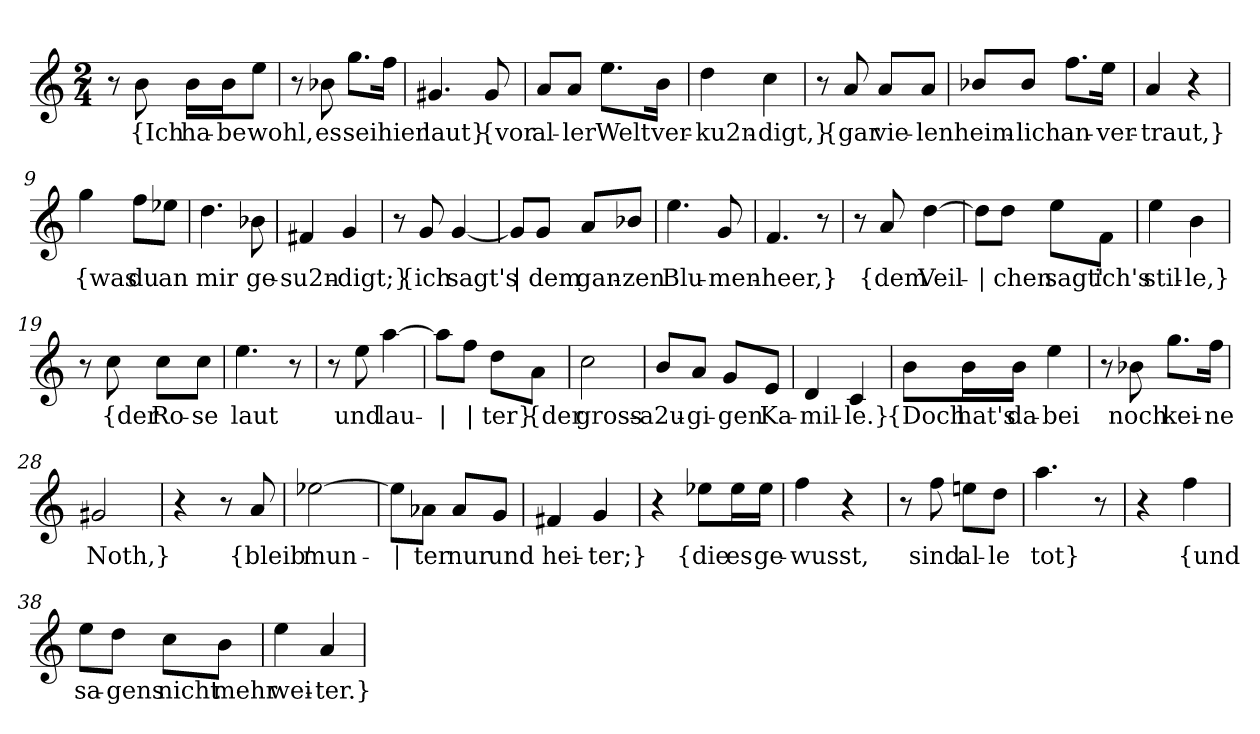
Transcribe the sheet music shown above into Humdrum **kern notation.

**kern	**text
*part1	*part1
*staff1	*staff1
*clefG2	*
*k[]	*
*M2/4	*
=1	=1
8r	.
!	!LO:LY:b
8b\	{Ich
!	!LO:LY:b
16b\LL	ha-
!	!LO:LY:b
16b\J	-be
!	!LO:LY:b
8ee\J	wohl,
=2	=2
8r	.
!	!LO:LY:b
8b-X\	es
!	!LO:LY:b
8.gg\L	sei
!	!LO:LY:b
16ff\Jk	hier
=3	=3
!	!LO:LY:b
4.g#X/	laut}
!	!LO:LY:b
8g#/	{vor
=4	=4
!	!LO:LY:b
8a/L	al-
!	!LO:LY:b
8a/J	-ler
!	!LO:LY:b
8.ee\L	Welt
!	!LO:LY:b
16b\Jk	ver-
=5	=5
!	!LO:LY:b
4dd\	-ku2n-
!	!LO:LY:b
4cc\	-digt,}
=6	=6
8r	.
!	!LO:LY:b
8a/	{gar
!	!LO:LY:b
8a/L	vie-
!	!LO:LY:b
8a/J	-len
!!LO:LB:g=z
=7	=7
!	!LO:LY:b
8b-X/L	heim-
!	!LO:LY:b
8b-/J	-lich
!	!LO:LY:b
8.ff\L	an-
!	!LO:LY:b
16ee\Jk	-ver-
=8	=8
!	!LO:LY:b
4a/	-traut,}
4r	.
=9	=9
!	!LO:LY:b
4gg\	{was
!	!LO:LY:b
8ff\L	du
!	!LO:LY:b
8ee-X\J	an
=10	=10
!	!LO:LY:b
4.dd\	mir
!	!LO:LY:b
8b-X\	ge-
=11	=11
!	!LO:LY:b
4f#X/	-su2n-
!	!LO:LY:b
4g/	-digt;}
=12	=12
8r	.
!	!LO:LY:b
8g/	{ich
!	!LO:LY:b
[4g/	sagt's
=13	=13
!	!LO:LY:b
8g/L]	|
!	!LO:LY:b
8g/J	dem
!	!LO:LY:b
8a/L	gan-
!	!LO:LY:b
8b-X/J	-zen
=14	=14
!	!LO:LY:b
4.ee\	Blu-
!	!LO:LY:b
8g/	-men-
!!LO:LB:g=z
=15	=15
!	!LO:LY:b
4.f/	-heer,}
8r	.
=16	=16
8r	.
!	!LO:LY:b
8a/	{dem
!	!LO:LY:b
[4dd\	Veil-
=17	=17
!	!LO:LY:b
8dd\L]	|
!	!LO:LY:b
8dd\J	-chen
!	!LO:LY:b
8ee\L	sagt'
!	!LO:LY:b
8f\J	ich's
=18	=18
!	!LO:LY:b
4ee\	stil-
!	!LO:LY:b
4b\	-le,}
=19	=19
8r	.
!	!LO:LY:b
8cc\	{der
!	!LO:LY:b
8cc\L	Ro-
!	!LO:LY:b
8cc\J	-se
=20	=20
!	!LO:LY:b
4.ee\	laut
8r	.
=21	=21
8r	.
!	!LO:LY:b
8ee\	und
!	!LO:LY:b
[4aa\	lau-
=22	=22
!	!LO:LY:b
8aa\L]	|
!	!LO:LY:b
8ff\J	|
!	!LO:LY:b
8dd\L	-ter}
!	!LO:LY:b
8a\J	{der
=23	=23
!	!LO:LY:b
2cc\	gross-
!!LO:LB:g=z
=24	=24
!	!LO:LY:b
8b/L	-a2u-
!	!LO:LY:b
8a/J	-gi-
!	!LO:LY:b
8g/L	-gen
!	!LO:LY:b
8e/J	Ka-
=25	=25
!	!LO:LY:b
4d/	-mil-
!	!LO:LY:b
4c/	-le.}
=26	=26
!	!LO:LY:b
8b\L	{Doch
!	!LO:LY:b
16b\L	hat's
!	!LO:LY:b
16b\JJ	da-
!	!LO:LY:b
4ee\	-bei
=27	=27
8r	.
!	!LO:LY:b
8b-X\	noch
!	!LO:LY:b
8.gg\L	kei-
!	!LO:LY:b
16ff\Jk	-ne
=28	=28
!	!LO:LY:b
2g#X/	Noth,}
=29	=29
4r	.
8r	.
!	!LO:LY:b
8a/	{bleib'
=30	=30
!	!LO:LY:b
[2ee-X\	mun-
=31	=31
!	!LO:LY:b
8ee-\L]	|
!	!LO:LY:b
8a-X\J	-ter
!	!LO:LY:b
8a-/L	nur
!	!LO:LY:b
8g/J	und
!!LO:LB:g=z
=32	=32
!	!LO:LY:b
4f#X/	hei-
!	!LO:LY:b
4g/	-ter;}
=33	=33
4r	.
!	!LO:LY:b
8ee-X\L	{die
!	!LO:LY:b
16ee-\L	es
!	!LO:LY:b
16ee-\JJ	ge-
=34	=34
!	!LO:LY:b
4ff\	-wusst,
4r	.
=35	=35
8r	.
!	!LO:LY:b
8ff\	sind
!	!LO:LY:b
8een\L	al-
!	!LO:LY:b
8dd\J	-le
=36	=36
!	!LO:LY:b
4.aa\	tot}
8r	.
=37	=37
4r	.
!	!LO:LY:b
4ff\	{und
=38	=38
!	!LO:LY:b
8ee\L	sa-
!	!LO:LY:b
8dd\J	-gens
!	!LO:LY:b
8cc\L	nicht
!	!LO:LY:b
8b\J	mehr
=39	=39
!	!LO:LY:b
4ee\	wei-
!	!LO:LY:b
4a/	-ter.}
=	=
*-	*-
